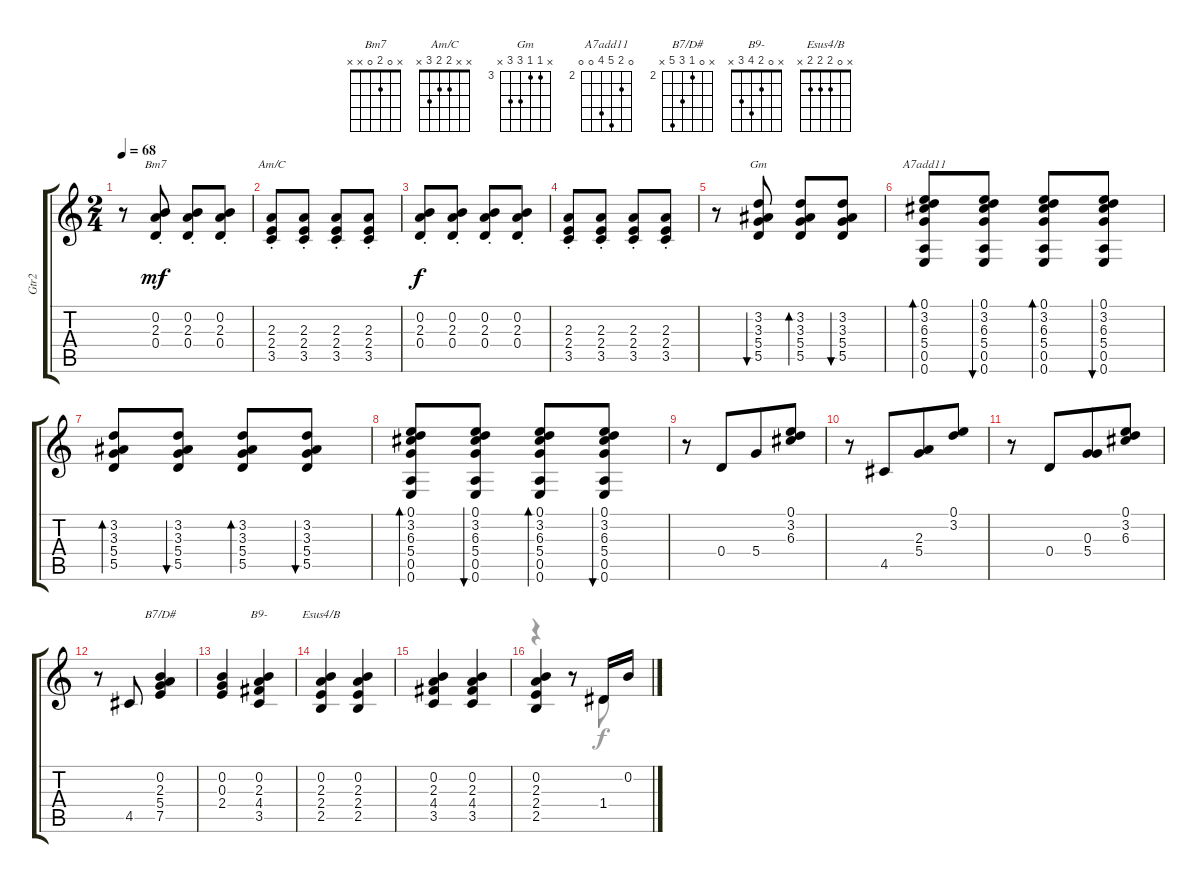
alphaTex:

\track ("Gtr2" "Gtr2") {instrument acousticguitarnylon}
\staff {score tabs}
\tuning (E4 B3 G3 D3 A2 E2) {hide}
\chord ("Bm7" x 0 2 0 x x)
\chord ("Am/C" x x 2 2 3 x)
\chord ("Gm" x 3 3 5 5 x) {firstfret 3}
\chord ("A7add11" 0 3 6 5 0 0) {firstfret 2}
\chord ("B7/D#" x 0 2 4 6 x) {firstfret 2}
\chord ("B9-" x 0 2 4 3 x)
\chord ("Esus4/B" x 0 2 2 2 x)
\voice
\ts (2 4)
\tempo 68
\clef g2
\ks c
r.8{dy f} (0.2{st} 2.3{st} 0.4{st}).8{ch "Bm7" dy mf} (0.2{st} 2.3{st} 0.4{st}).8 (0.2{st} 2.3{st} 0.4{st}).8 |
(2.3{st} 2.4{st} 3.5{st}).8{ch "Am/C"} (2.3{st} 2.4{st} 3.5{st}).8 (2.3{st} 2.4{st} 3.5{st}).8 (2.3{st} 2.4{st} 3.5{st}).8 |
(0.2{st} 2.3{st} 0.4{st}).8{dy f} (0.2{st} 2.3{st} 0.4{st}).8 (0.2{st} 2.3{st} 0.4{st}).8 (0.2{st} 2.3{st} 0.4{st}).8 |
(2.3{st} 2.4{st} 3.5{st}).8 (2.3{st} 2.4{st} 3.5{st}).8 (2.3{st} 2.4{st} 3.5{st}).8 (2.3{st} 2.4{st} 3.5{st}).8 |
r.8 (3.2 3.3 5.4 5.5).8{bu 60 ch "Gm"} (3.2 3.3 5.4 5.5).8{bd 60} (3.2 3.3 5.4 5.5).8{bu 60} |
(0.1 3.2 6.3 5.4 0.5 0.6).8{bd 60 ch "A7add11"} (0.1 3.2 6.3 5.4 0.5 0.6).8{bu 60} (0.1 3.2 6.3 5.4 0.5 0.6).8{bd 30} (0.1 3.2 6.3 5.4 0.5 0.6).8{bu 60} |
(3.2 3.3 5.4 5.5).8{bd 30} (3.2 3.3 5.4 5.5).8{bu 60} (3.2 3.3 5.4 5.5).8{bd 30} (3.2 3.3 5.4 5.5).8{bu 60} |
(0.1 3.2 6.3 5.4 0.5 0.6).8{bd 30} (0.1 3.2 6.3 5.4 0.5 0.6).8{bu 60} (0.1 3.2 6.3 5.4 0.5 0.6).8{bd 30} (0.1 3.2 6.3 5.4 0.5 0.6).8{bu 60} |
r.8 0.4.8{beam merge} 5.4.8 (0.1 3.2 6.3).8 |
r.8 4.5.8{beam merge} (2.3 5.4).8 (0.1 3.2).8 |
r.8 0.4.8{beam merge} (0.3 5.4).8 (0.1 3.2 6.3).8 |
r.8 4.5.8 (0.2 2.3 5.4 7.5).4{ch "B7/D#"} |
(0.2 0.3 2.4).4 (0.2 2.3 4.4 3.5).4{ch "B9-"} |
(0.2 2.3 2.4 2.5).4{ch "Esus4/B"} (0.2 2.3 2.4 2.5).4 |
(0.2 2.3 4.4 3.5).4 (0.2 2.3 4.4 3.5).4 |
(0.2 2.3 2.4 2.5).4 r.8 1.4.16 0.2.16
\voice
\clef g2
\ottava regular
\simile none
\ks c
|
|
|
|
|
|
|
|
|
|
|
|
|
|
|
r.4 r.8 1.4.8
